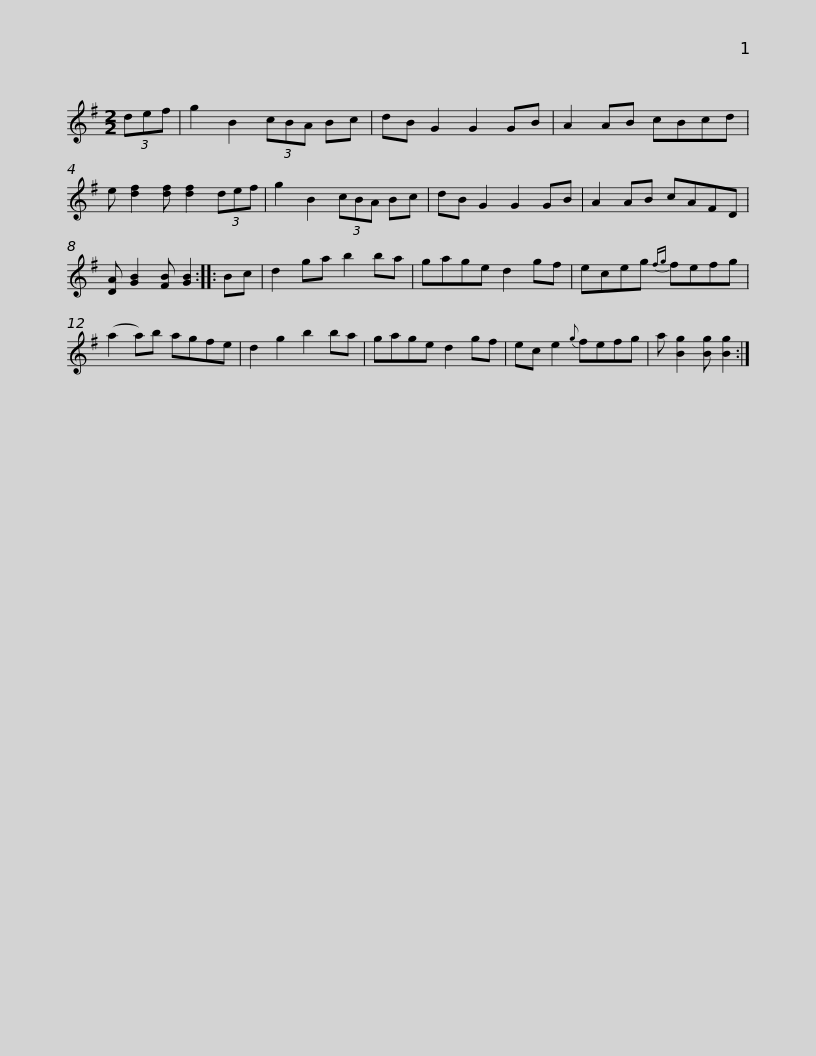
X:1
L:1/8
M:2/2
I:linebreak $
K:G
V:1 treble
V:1
 (3def | g2 B2 (3cBA Bc | dB G2 G2 GB | A2 AB cBcd | e [df]2 [df] [df]2 (3def | %5
 g2 B2 (3cBA Bc | dB G2 G2 GB |$ A2 AB cAFD | [DA] [GB]2 [FB] [GB]2 :: Bc | %10
 d2 ga b2 ba | gage d2 gf | eceg{fg} fefg |$ (a2 a)b agfe | d2 g2 b2 ba | %15
 gage d2 gf | ec e2{g} fefg | a [Bg]2 [Bg] [Bg]2 :| %18
